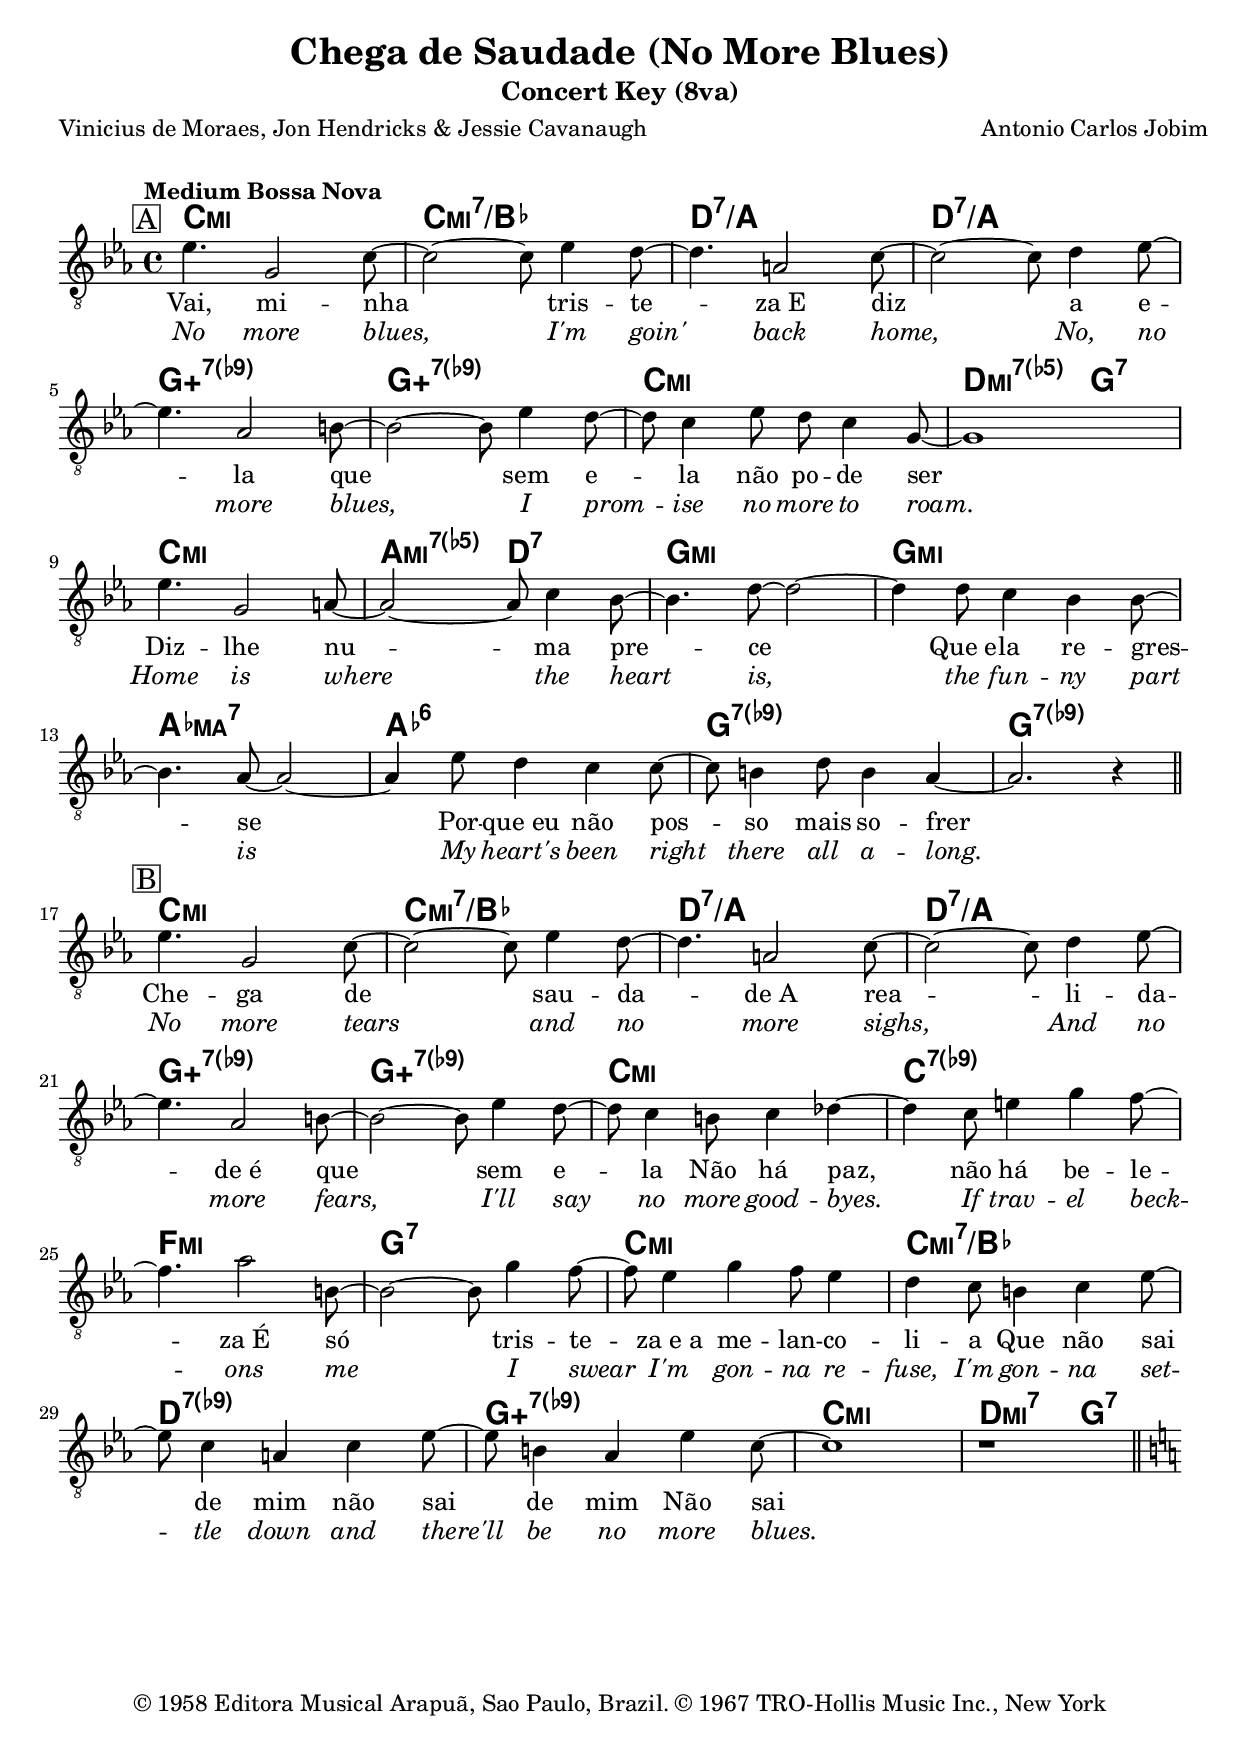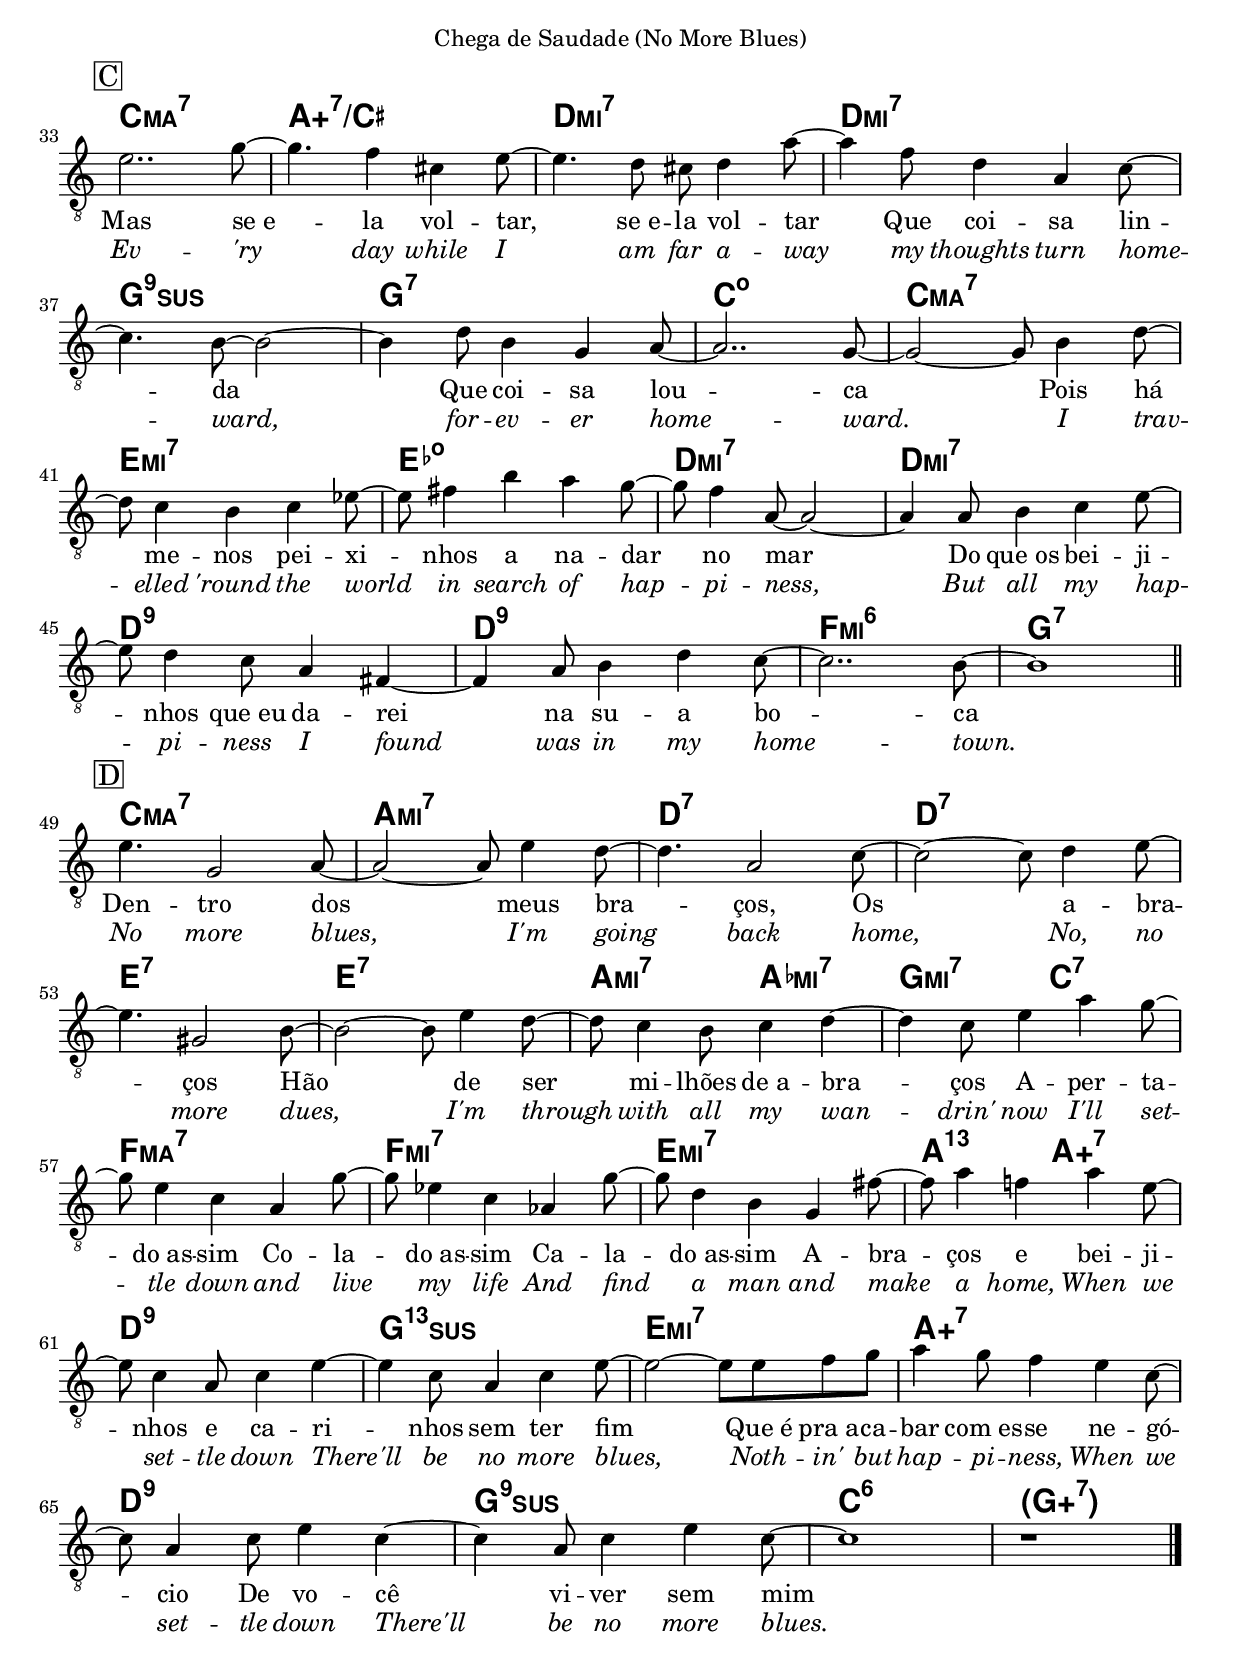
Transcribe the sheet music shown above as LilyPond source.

\version "2.24.0"

\include "english.ly"

instrument = "Concert Key (8va)"
whatKey = c
whatClef = "treble_8"

%% -*- Mode: LilyPond -*-

\include "lead-sheets.ily"

\header {
  title = "Chega de Saudade (No More Blues)"
  subtitle = \instrument
  poet = "Vinicius de Moraes, Jon Hendricks & Jessie Cavanaugh"
  composer = "Antonio Carlos Jobim"
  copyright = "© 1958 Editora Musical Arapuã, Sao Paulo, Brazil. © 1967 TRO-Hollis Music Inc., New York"
}

refrainPortugueseLyrics = \lyricmode {
Vai, mi -- nha tris -- te -- za_E diz a e -- la que sem e -- la não po -- de ser
Diz -- lhe nu -- ma pre -- ce
Que_e -- la re -- gres -- se
Por -- que_eu não pos -- so mais so -- frer

Che -- ga de sau -- da -- de_A rea -- li -- da -- de_é que sem e -- la Não há paz,
não há be -- le -- za_É só tris -- te -- za_e_a me -- lan -- co -- li -- a
Que não sai de mim não sai de mim Não sai

Mas se_e -- la vol -- tar, se_e -- la vol -- tar
Que coi -- sa lin -- da Que coi -- sa lou -- ca
Pois há me -- nos pei -- xi -- nhos a na -- dar no mar
Do que_os bei -- ji -- nhos que_eu da -- rei na su -- a bo -- ca

Den -- tro dos meus bra -- ços,
Os a -- bra -- ços Hão de ser mi -- lhões de_a -- bra -- ços
A -- per -- ta -- do_as -- sim Co -- la -- do_as -- sim Ca -- la -- do_as -- sim
A -- bra -- ços e bei -- ji -- nhos e ca -- ri -- nhos sem ter fim
Que_é pra_a -- ca -- bar com_es -- se ne -- gó -- cio De vo -- cê vi -- ver sem mim
}

refrainEnglishLyrics = \lyricmode {
No more blues,
I'm goin' back home,
No, no more blues,
I prom -- ise no more to roam.
Home is where the heart is,
the fun -- ny part is
My heart's been right there all a -- long.
No more tears and no more sighs,
And no more fears,
I'll say no more good -- byes.
If trav -- el beck -- ons me I swear I'm gon -- na re -- fuse,
I'm gon -- na set -- tle down and there'll be no more blues.
Ev -- 'ry day while I am far a -- way
my thoughts turn home -- ward, for -- ev -- er home -- ward.
I trav -- elled 'round the world in search of hap -- pi -- ness,
But all my hap -- pi -- ness I found was in my home -- town.
No more blues,
I'm going back home,
No, no more dues,
I'm through with all my wan -- drin' now
I'll set -- tle down and live my life
And find a man and make a home,
When we set -- tle down
There'll be no more blues,
Noth -- in' but hap -- pi -- ness,
When we set -- tle down
There'll be no more blues.
}

refrainChords = \chordmode {
  d1:m d1:m7/c e1:7/b e1:7/b
  a1:7.9-.5+ a1:7.9-.5+ d1:m e2:m7.5- a2:7
  
  d1:m b2:m7.5- e2:7 a1:m a1:m
  bf1:maj7 bf1:6 a1:7.9- a1:7.9-
  
  d1:m d1:m7/c e1:7/b e1:7/b
  a1:7.9-.5+ a1:7.9-.5+ d1:m d1:7.9-
  
  g1:m a1:7 d1:m d1:m7/c
  e1:7.9- a1:7.9-.5+ d1:m e2:m7 a2:7
  
  d1:maj7 b1:7.5+/ds e1:m7 e1:m7
  a1:sus9 a1:7 d1:dim7 d1:maj7

  fs1:m7 f1:dim7 e1:m7 e1:m7
  e1:9 e1:9 g1:m6 a1:7
  
  d1:maj7 b1:m7 e1:7 e1:7
  fs1:7 fs1:7 b2:m7 bf2:m7 a2:m7 d2:7
  
  g1:maj7 g1:m7 fs1:m7 b2:13 b2:7.5+
  e1:9 a1:sus13 fs1:m7 b1:7.5+
  
  e1:9 a1:sus9 d1:6
  \chordInsideParens{ a1:7.5+ }
}

refrainKey = d

refrainMelody = \relative f' {
  \time 4/4
  \key \refrainKey \minor
  \clef \whatClef
  \tempo "Medium Bossa Nova"

  \mark \markup{ \box "A" }
  
  f4. a,2 d8~ | d2~ d8 f4 e8~ | e4. b2 d8~ | d2~ d8 e4 f8~ |
  \break
  f4. bf,2 cs8~ | cs2~ cs8 f4 e8~ | e8 d4 f8 e8 d4 a8~ | a1 |
  \break
  f'4. a,2 b8~ | b2~ b8 d4 c8~ | c4. e8~ e2~ | e4 e8 d4 c4 c8~ |
  \break
  c4. bf8~ bf2~ | bf4 f'8 e4 d4 d8~ | d8 cs4 e8 cs4 bf4~ | bf2. r4 |

  \bar "||"
  \break

  \mark \markup{ \box "B" }

  f'4. a,2 d8~ | d2~ d8 f4 e8~ | e4. b2 d8~ | d2~ d8 e4 f8~ |
  \break
  f4. bf,2 cs8~ | cs2~ cs8 f4 e8~ | e8 d4 cs8 d4 ef4~ | ef4 d8 fs4 a4 g8~ |
  \break
  g4. bf2 cs,8~ | cs2~ cs8 a'4 g8~ | g8f4 a4 g8 f4 | e4 d8 cs4 d4 f8~ |
  \break
  f8 d4 b4 d4 f8~ | f8 cs4 bf4 f'4 d8~ | d1 | r1 |

  \bar "||"
  \pageBreak

  \key \refrainKey \major
  \mark \markup{ \box "C" }
  
  fs2.. a8~ | a4. g4 ds4 fs8~ | fs4. e8 ds8 e4 b'8~ | b4 g8 e4 b4 d8~ |
  \break
  d4. cs8~ cs2~ | cs4 e8 cs4 a4 b8~ | b2.. a8~ | a2~ a8 cs4 e8~ |
  \break
  e8 d4 cs4 d4 f8~ | f8 gs4 cs4 b4 a8~ | a8 g4 b,8~ b2~ | b4 b8 cs4 d4 fs8~ |
  \break
  fs8 e4 d8 b4 gs4~ | gs4 b8 cs4 e4 d8~ | d2.. cs8~ | cs1 |
  
  \bar "||"
  \break

  \mark \markup{ \box "D" }
  
  fs4. a,2 b8~ | b2~ b8 fs'4 e8~ | e4. b2 d8~ | d2~ d8 e4 fs8~ |
  \break
  fs4. as,2 cs8~ | cs2~ cs8 fs4 e8~ | e8 d4 cs8 d4 e4~ | e4 d8 fs4 b4 a8~ |
  \break
  a8 fs4 d4 b4 a'8~ | a8 f4 d4 bf4 a'8~ | a8 e4 cs4 a4 gs'8~ | gs8 b4 g4 b4 fs8~ |
  \break
  fs8 d4 b8 d4 fs4~ | fs4 d8 b4 d4 fs8~ | fs2~ fs8 fs8 g8 a8 | b4 a8 g4 fs4 d8~ |
  \break
  d8 b4 d8 fs4 d4~ | d4 b8 d4 fs4 d8~ | d1 | r1 |
  

  \bar "|."
}

\include "paper.ily"

\markup {
  % Leave a gap after the header
  \vspace #1
}

refrainLyricsLanguageOne = \refrainPortugueseLyrics
refrainLyricsLanguageTwo = \refrainEnglishLyrics

emphasize = {
  \override Lyrics.LyricText.font-shape = #'italic
}

\score {
  <<
    { \context ChordNames 
      {
      \override ChordName.font-size = #+3
      \override ChordName.font-series = #'bold
      \set chordChanges = ##f
     \transpose \refrainKey \whatKey {
       \refrainChords
	}
      }
      }
    \new Staff {
      \context Voice = "voiceMelody" { 
	\noDoubleAccidentalMusic \transpose \refrainKey \whatKey {
	  \refrainMelody
	  }
	}
    }
    \new Lyrics \lyricsto "voiceMelody"
    {
    <<
      { \refrainLyricsLanguageOne }
      \new Lyrics {
	\set associatedVoice = "voiceMelody"
	\emphasize \refrainLyricsLanguageTwo }
    >>
    }
  >>
  \layout { ragged-bottom = ##t }
}


